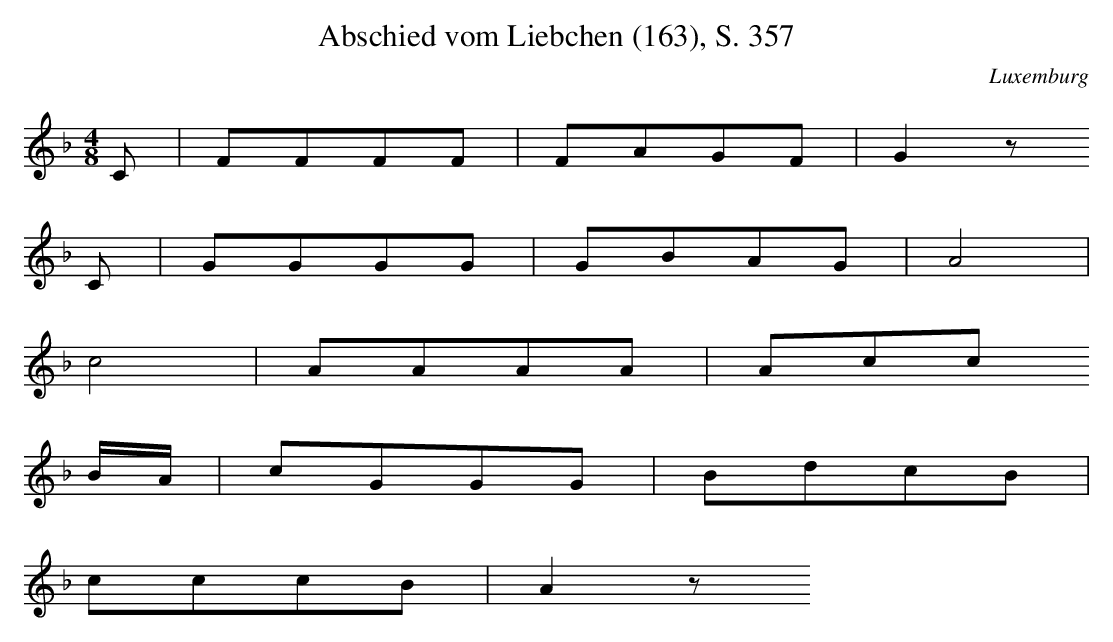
X:1
T: Abschied vom Liebchen (163), S. 357
O: Luxemburg
M: 4/8
L: 1/16
K: F
C2 | F2F2F2F2 | F2A2G2F2 | G4z2
C2 | G2G2G2G2 | G2B2A2G2 | A8 |
c8 | A2A2A2A2 | A2c2c2
BA | c2G2G2G2 | B2d2c2B2 |
c2c2c2B2 | A4z2
